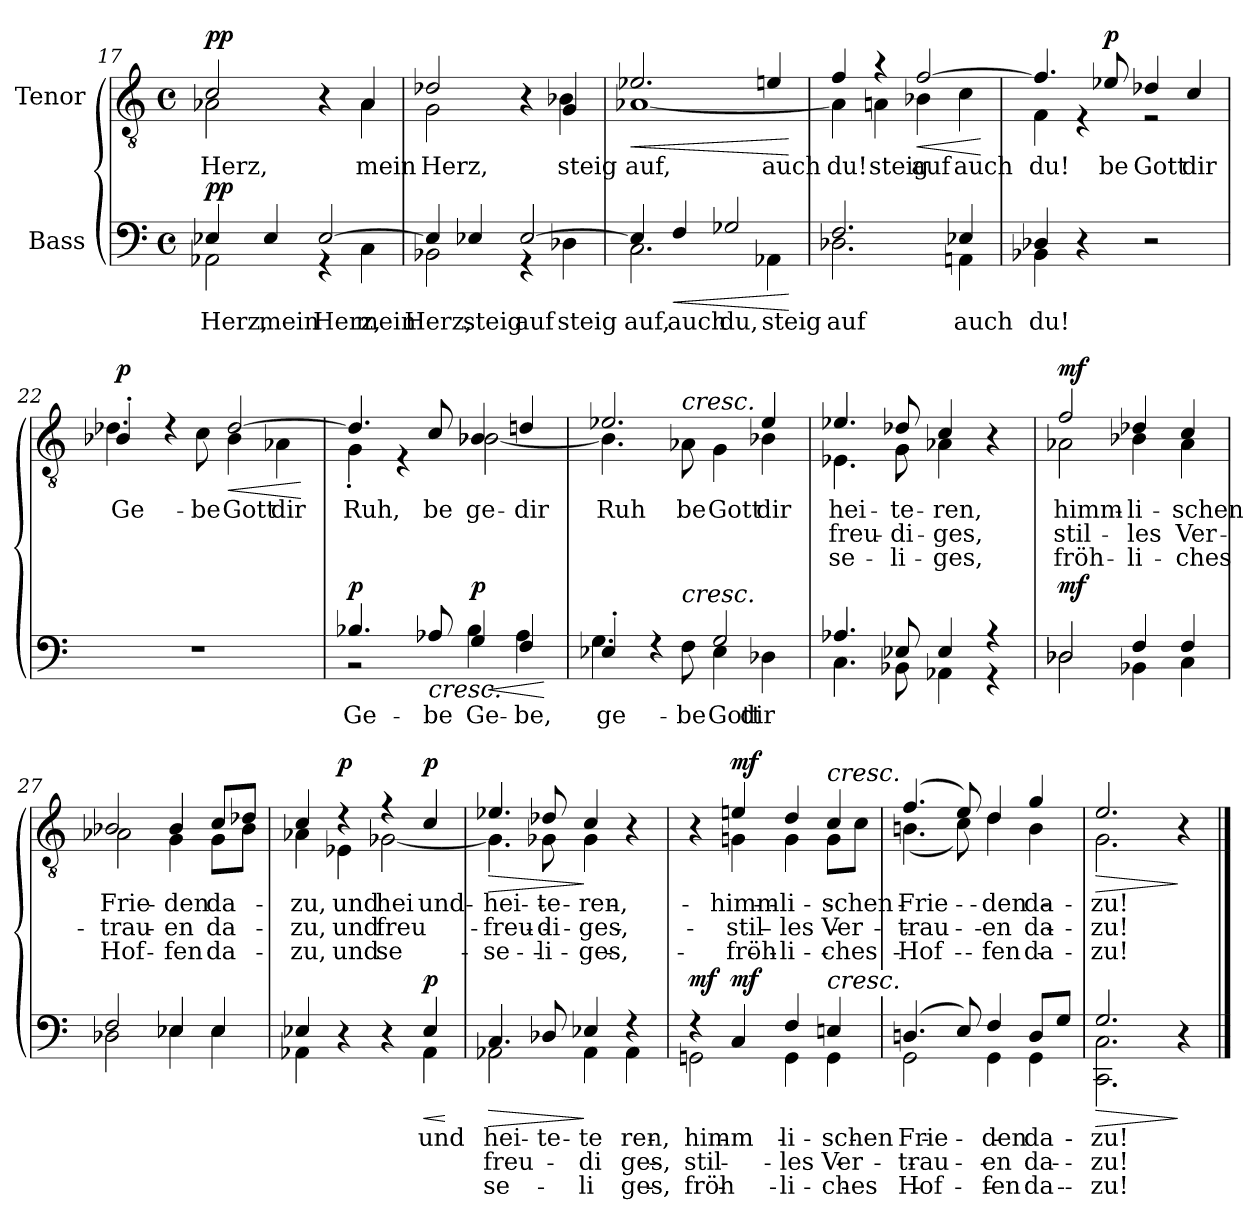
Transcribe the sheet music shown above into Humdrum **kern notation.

**kern	**text	**text	**text	**dynam	**kern	**text	**text	**text	**dynam
*part2	*part2	*part2	*part2	*part2	*part1	*part1	*part1	*part1	*part1
*staff2	*staff2	*staff2	*staff2	*staff2	*staff1	*staff1	*staff1	*staff1	*staff1
*I"Bass	*	*	*	*	*I"Tenor	*	*	*	*
!!LO:PB:g=z
*clefF4	*	*	*	*	*clefGv2	*	*	*	*
*k[]	*	*	*	*	*k[]	*	*	*	*
*M4/4	*	*	*	*	*M4/4	*	*	*	*
*met(c)	*	*	*	*	*met(c)	*	*	*	*
=17	=17	=17	=17	=17	=17	=17	=17	=17	=17
*^	*	*	*	*	*	*	*	*	*
!	!	!LO:LY:b	!	!	!LO:DY:a	!	!LO:LY:b	!	!	!LO:DY:a
*	*	*	*	*	*	*^	*	*	*	*
4E-X/	2AA-X\	Herz,	.	.	pp	2c/	2A-X\	Herz,	.	.	pp
!	!	!LO:LY:b	!	!	!	!	!	!	!	!	!
4E-/	.	mein	.	.	.	.	.	.	.	.	.
!	!	!LO:LY:b	!	!	!	!	!	!	!	!	!
[2E-/	4r	Herz,	.	.	.	4r	4ryy	.	.	.	.
!	!	!LO:LY:b	!	!	!	!	!	!LO:LY:b	!	!	!
.	4C\	mein	.	.	.	4A-/	4A-\	mein	.	.	.
=18	=18	=18	=18	=18	=18	=18	=18	=18	=18	=18	=18
!	!	!LO:LY:b	!	!	!	!	!	!LO:LY:b	!	!	!
4E-/]	2BB-X\	Herz,	.	.	.	2d-X/	2G\	Herz,	.	.	.
!	!	!LO:LY:b	!	!	!	!	!	!	!	!	!
4E-X/	.	steig	.	.	.	.	.	.	.	.	.
!	!	!LO:LY:b	!	!	!	!	!	!	!	!	!
[2E-/	4r	auf	.	.	.	4r	4ryy	.	.	.	.
!	!	!LO:LY:b	!	!	!	!	!	!LO:LY:b	!	!	!
!	!	!	!	!	!	!	!	!LO:LY:b	!	!	!
.	4D-X\	steig	.	.	.	4G/	4B-X\	steig	.	.	.
=19	=19	=19	=19	=19	=19	=19	=19	=19	=19	=19	=19
!	!	!LO:LY:b	!	!	!	!	!	!LO:LY:b	!	!	!LO:HP:b
!	!	!	!	!	!	!	!	!LO:LY:b	!	!	!
4E-/]	2.C\	auf,	.	.	.	2.e-X/	[1A-X	auf,	.	.	<
!	!	!LO:LY:b	!	!	!LO:HP:b	!	!	!	!	!	!
4F/	.	auch	.	.	<	.	.	.	.	.	.
!	!	!LO:LY:b	!	!	!	!	!	!	!	!	!
2G-X/	.	du,	.	.	.	.	.	.	.	.	.
!	!	!LO:LY:b	!	!	!	!	!	!LO:LY:b	!	!	!
.	4AA-X\	steig	.	.	.	4en/	.	auch	.	.	.
*v	*v	*	*	*	*	*	*	*	*	*	*
*	*	*	*	*	*v	*v	*	*	*	*
.	.	.	.	[	.	.	.	.	[
=20	=20	=20	=20	=20	=20	=20	=20	=20	=20
!	!	!	!	!	!LO:TX:a:i:t=cresc.	!	!	!	!
!LO:TX:a:i:t=cresc.	!	!	!	!	!	!	!	!	!
!	!LO:LY:b	!	!	!	!	!	!	!	!
*^	*	*	*	*	*	*	*	*	*
!	!	!LO:LY:b	!	!	!	!	!LO:LY:b	!	!	!
*	*	*	*	*	*	*^	*	*	*	*
2.F/	2.D-X\	auf	.	.	.	4f/	4A-\]	du!	.	.	.
!	!	!	!	!	!	!	!	!LO:LY:b	!	!	!
.	.	.	.	.	.	4r	4An\	steig	.	.	.
!	!	!	!	!	!	!	!	!LO:LY:b	!	!	!LO:HP:b
!	!	!	!	!	!	!	!	!LO:LY:b	!	!	!
.	.	.	.	.	.	[2f/	4B-X\	auf	.	.	<
!	!	!LO:LY:b	!	!	!	!	!	!	!	!	!
!	!	!LO:LY:b	!	!	!	!	!	!LO:LY:b	!	!	!
4E-X/	4AAn\	auch	.	.	.	.	4c\	auch	.	.	.
*v	*v	*	*	*	*	*	*	*	*	*	*
*	*	*	*	*	*v	*v	*	*	*	*
.	.	.	.	.	.	.	.	.	[
!!LO:LB:g=z
=21	=21	=21	=21	=21	=21	=21	=21	=21	=21
!	!LO:LY:b	!	!	!	!	!LO:LY:b	!	!	!
*^	*	*	*	*	*^	*	*	*	*
!	!	!	!	!	!	!	!	!LO:LY:b	!	!	!
4D-X/	4BB-X\	du!	.	.	.	4.f/]	4F\	du!	.	.	.
4r	4ryy	.	.	.	.	.	4r	.	.	.	.
!	!	!	!	!	!	!	!	!LO:LY:b	!	!	!LO:DY:a
.	.	.	.	.	.	8e-X/	.	-be	.	.	p
!	!	!	!	!	!	!	!	!LO:LY:b	!	!	!
2r	2ryy	.	.	.	.	4d-X/	2r	Gott	.	.	.
!	!	!	!	!	!	!	!	!LO:LY:b	!	!	!
.	.	.	.	.	.	4c/	.	dir	.	.	.
*v	*v	*	*	*	*	*	*	*	*	*	*
=22	=22	=22	=22	=22	=22	=22	=22	=22	=22	=22
!	!	!	!	!	!	!	!LO:LY:b	!	!	!
!	!	!	!	!	!	!	!LO:LY:b	!	!	!LO:DY:b
1r	.	.	.	.	4B-X'/	4.d-X\	Ge-	.	.	p
.	.	.	.	.	4rd	.	.	.	.	.
!	!	!	!	!	!	!	!LO:LY:b	!	!	!
.	.	.	.	.	.	8c\	-be	.	.	.
!	!	!	!	!	!	!	!LO:LY:b	!	!	!LO:HP:b
!	!	!	!	!	!	!	!LO:LY:b	!	!	!
.	.	.	.	.	[2d-/	4B-\	Gott	.	.	<
!	!	!	!	!	!	!	!LO:LY:b	!	!	!
.	.	.	.	.	.	4A-X\	dir	.	.	.
*	*	*	*	*	*v	*v	*	*	*	*
.	.	.	.	.	.	.	.	.	[
=23	=23	=23	=23	=23	=23	=23	=23	=23	=23
!	!LO:LY:b	!	!	!LO:DY:a	!	!LO:LY:b	!	!	!
*^	*	*	*	*	*^	*	*	*	*
4.B-X/	2r	Ge-	.	.	p	4.d-/]	4G'\	Ruh,	.	.	.
.	.	.	.	.	.	.	4r	.	.	.	.
!	!	!LO:LY:b	!	!	!LO:HP:b	!	!	!LO:LY:b	!	!	!
8A-X/	.	-be	.	.	<	8c/	.	-be	.	.	.
!	!	!LO:LY:b	!	!	!LO:HP:b	!	!	!	!	!	!
!	!	!LO:LY:b	!	!	!	!	!	!LO:LY:b	!	!	!
!	!	!	!	!	!LO:DY:n=1:b	!	!	!LO:LY:b	!	!	!
4G/	4B-\	Ge-	.	.	< p	4B-X/	[2B-\	ge-	.	.	.
!	!	!LO:LY:b	!	!	!	!	!	!	!	!	!
!	!	!LO:LY:b	!	!	!	!	!	!LO:LY:b	!	!	!
4F/	4A-\	-be,	.	.	.	4dn/	.	dir	.	.	.
*v	*v	*	*	*	*	*	*	*	*	*	*
*	*	*	*	*	*v	*v	*	*	*	*
.	.	.	.	[ [	.	.	.	.	.
=24	=24	=24	=24	=24	=24	=24	=24	=24	=24
!	!LO:LY:b	!	!	!	!	!	!	!	!
*^	*	*	*	*	*	*	*	*	*
!	!	!LO:LY:b	!	!	!	!	!LO:LY:b	!	!	!
*	*	*	*	*	*	*^	*	*	*	*
4E-X'/	4.G\	ge-	.	.	.	2.e-X/	4.B-\]	Ruh	.	.	.
4rF	.	.	.	.	.	.	.	.	.	.	.
!	!	!	!	!	!	!	!LO:TX:a:i:t=cresc.	!	!	!	!
!	!LO:TX:a:i:t=cresc.	!	!	!	!	!	!	!	!	!	!
!	!	!LO:LY:b	!	!	!	!	!	!LO:LY:b	!	!	!
.	8F\	-be	.	.	.	.	8A-X\	-be	.	.	.
!	!	!LO:LY:b	!	!	!	!	!	!	!	!	!
!	!	!LO:LY:b	!	!	!	!	!	!LO:LY:b	!	!	!
2G/	4E-\	Gott	.	.	.	.	4G\	Gott	.	.	.
!	!	!LO:LY:b	!	!	!	!	!	!LO:LY:b	!	!	!
!	!	!	!	!	!	!	!	!LO:LY:b	!	!	!
.	4D-X\	dir	.	.	.	4e-/	4B-X\	dir	.	.	.
!!LO:LB:g=z	!!
=25	=25	=25	=25	=25	=25	=25	=25	=25	=25	=25	=25
!	!	!	!	!	!	!	!	!LO:LY:b	!LO:LY:b	!LO:LY:b	!
4.A-X/	4.C\	.	.	.	.	4.e-X/	4.E-X\	hei-	freu-	se-	.
!	!	!	!	!	!	!	!	!LO:LY:b	!LO:LY:b	!LO:LY:b	!
8E-X/	8BB-X\	.	.	.	.	8d-X/	8G\	-te-	-di-	-li-	.
!	!	!	!	!	!	!	!	!LO:LY:b	!LO:LY:b	!LO:LY:b	!
4E-/	4AA-X\	.	.	.	.	4c/	4A-X\	-ren,	-ges,	-ges,	.
4r	4r	.	.	.	.	4r	4ryy	.	.	.	.
=26	=26	=26	=26	=26	=26	=26	=26	=26	=26	=26	=26
!	!	!	!	!	!LO:DY:a	!	!	!LO:LY:b	!LO:LY:b	!LO:LY:b	!LO:DY:a
2D-X/	2D-\	.	.	.	mf	2f/	2A-X\	himm-	stil-	fröh-	mf
!	!	!	!	!	!	!	!	!LO:LY:b	!LO:LY:b	!LO:LY:b	!
4F/	4BB-X\	.	.	.	.	4d-X/	4B-X\	-li-	-les	-li-	.
!	!	!	!	!	!	!	!	!LO:LY:b	!LO:LY:b	!LO:LY:b	!
4F/	4C\	.	.	.	.	4c/	4A-\	-schen	Ver-	-ches	.
=27	=27	=27	=27	=27	=27	=27	=27	=27	=27	=27	=27
!	!	!	!	!	!	!	!	!LO:LY:b	!LO:LY:b	!LO:LY:b	!
2F/	2D-X\	.	.	.	.	2B-X/	2A-X\	Frie-	-trau-	Hof-	.
!	!	!	!	!	!	!	!	!LO:LY:b	!LO:LY:b	!LO:LY:b	!
4E-X/	4E-\	.	.	.	.	4B-/	4G\	-den	-en	-fen	.
!	!	!	!	!	!	!	!	!LO:LY:b	!LO:LY:b	!LO:LY:b	!
4E-/	4E-\	.	.	.	.	8c/L	8G\L	da-	da-	da-	.
.	.	.	.	.	.	8d-X/J	8B-\J	.	.	.	.
=28	=28	=28	=28	=28	=28	=28	=28	=28	=28	=28	=28
!	!	!	!	!	!	!	!	!LO:LY:b	!LO:LY:b	!LO:LY:b	!
4E-X/	4AA-X\	.	.	.	.	4c/	4A-X\	-zu,	-zu,	-zu,	.
!	!	!	!	!	!	!	!	!LO:LY:b	!LO:LY:b	!LO:LY:b	!LO:DY:b
4r	4ryy	.	.	.	.	4r	4E-X\	und	und	und	p
!	!	!	!	!	!	!	!	!LO:LY:b	!LO:LY:b	!LO:LY:b	!
4r	4ryy	.	.	.	.	4r	[2G-X\	hei-	freu-	se-	.
!	!	!LO:LY:b	!	!	!LO:HP:b	!	!	!LO:LY:b	!	!	!
!	!	!	!	!	!LO:DY:n=1:a	!	!	!	!	!	!LO:DY:a
4E-/	4AA-\	und	.	.	< p	4c/	.	und	.	.	p
*v	*v	*	*	*	*	*	*	*	*	*	*
*	*	*	*	*	*v	*v	*	*	*	*
.	.	.	.	[	.	.	.	.	.
!!LO:LB:g=z
=29	=29	=29	=29	=29	=29	=29	=29	=29	=29
!	!LO:LY:b	!	!	!LO:HP:b	!	!	!	!	!
*^	*	*	*	*	*	*	*	*	*
!	!	!LO:LY:b	!LO:LY:b	!LO:LY:b	!	!	!LO:LY:b	!LO:LY:b	!LO:LY:b	!LO:HP:b
*	*	*	*	*	*	*^	*	*	*	*
4.C/	2AA-X\	hei-	freu-	se-	>	4.e-X/	4.G-\]	hei-	freu-	se-	>
!	!	!LO:LY:b	!	!	!	!	!	!LO:LY:b	!LO:LY:b	!LO:LY:b	!
!	!	!	!	!	!	!	!	!LO:LY:b	!LO:LY:b	!LO:LY:b	!
8D-X/	.	-te-	.	.	.	8d-X/	8G-X\	-te-	-di-	-li-	.
!	!	!LO:LY:b	!	!	!	!	!	!	!	!	!
!	!	!LO:LY:b	!LO:LY:b	!LO:LY:b	!	!	!	!LO:LY:b	!LO:LY:b	!LO:LY:b	!
!	!	!	!	!	!	!	!	!LO:LY:b	!LO:LY:b	!LO:LY:b	!
4E-X/	4AA-\	-te-	-di-	-li-	]	4c/	4G-\	-ren,	-ges,	-ges,	]
!	!	!LO:LY:b	!LO:LY:b	!LO:LY:b	!	!	!	!	!	!	!
4r	4AA-\	-ren,	-ges,	-ges,	.	4r	4ryy	.	.	.	.
=30	=30	=30	=30	=30	=30	=30	=30	=30	=30	=30	=30
!	!	!LO:LY:b	!LO:LY:b	!LO:LY:b	!LO:DY:b	!	!	!	!	!	!
4r	2GGn\	himm-	stil-	fröh-	mf	4r	4ryy	.	.	.	.
!	!	!	!	!	!LO:DY:a	!	!	!LO:LY:b	!LO:LY:b	!LO:LY:b	!LO:DY:a
4C/	.	.	.	.	mf	4en/	4Gn\	himm-	stil-	fröh-	mf
!	!	!LO:LY:b	!LO:LY:b	!LO:LY:b	!	!	!	!LO:LY:b	!LO:LY:b	!LO:LY:b	!
4F/	4GG\	-li-	-les	-li-	.	4d/	4G\	-li-	-les	-li-	.
!	!	!	!	!	!	!LO:TX:a:i:t=cresc.	!	!	!	!	!
!LO:TX:a:i:t=cresc.	!	!	!	!	!	!	!	!	!	!	!
!	!	!LO:LY:b	!LO:LY:b	!LO:LY:b	!	!	!	!LO:LY:b	!LO:LY:b	!LO:LY:b	!
4En/	4GG\	-schen	Ver-	-ches	.	4c/	8G\L	-schen	Ver-	-ches	.
.	.	.	.	.	.	.	8c\J	.	.	.	.
=31	=31	=31	=31	=31	=31	=31	=31	=31	=31	=31	=31
!	!	!LO:LY:b	!LO:LY:b	!LO:LY:b	!	!	!	!LO:LY:b	!LO:LY:b	!LO:LY:b	!
(4.Dn/	2GG\	Frie-	-trau-	Hof-	.	(4.f/	(4.Bn\	Frie-	-trau-	Hof-	.
8E/)	.	.	.	.	.	8e/)	8c\)	.	.	.	.
!	!	!LO:LY:b	!LO:LY:b	!LO:LY:b	!	!	!	!LO:LY:b	!LO:LY:b	!LO:LY:b	!
4F/	4GG\	-den	-en	-fen	.	4d/	4d\	-den	-en	-fen	.
!	!	!LO:LY:b	!LO:LY:b	!LO:LY:b	!	!	!	!LO:LY:b	!LO:LY:b	!LO:LY:b	!
8D/L	4GG\	da-	da-	da-	.	4g/	4B\	da-	da-	da-	.
8G/J	.	.	.	.	.	.	.	.	.	.	.
=32	=32	=32	=32	=32	=32	=32	=32	=32	=32	=32	=32
!	!	!LO:LY:b	!LO:LY:b	!LO:LY:b	!LO:HP:b	!	!	!LO:LY:b	!LO:LY:b	!LO:LY:b	!LO:HP:b
2.G/	2.CC\ 2.C\	-zu!	-zu!	-zu!	>	2.e/	2.G\	-zu!	-zu!	-zu!	>
4r	4ryy	.	.	.	]	4r	4ryy	.	.	.	]
*v	*v	*	*	*	*	*	*	*	*	*	*
*	*	*	*	*	*v	*v	*	*	*	*
==	==	==	==	==	==	==	==	==	==
*-	*-	*-	*-	*-	*-	*-	*-	*-	*-
